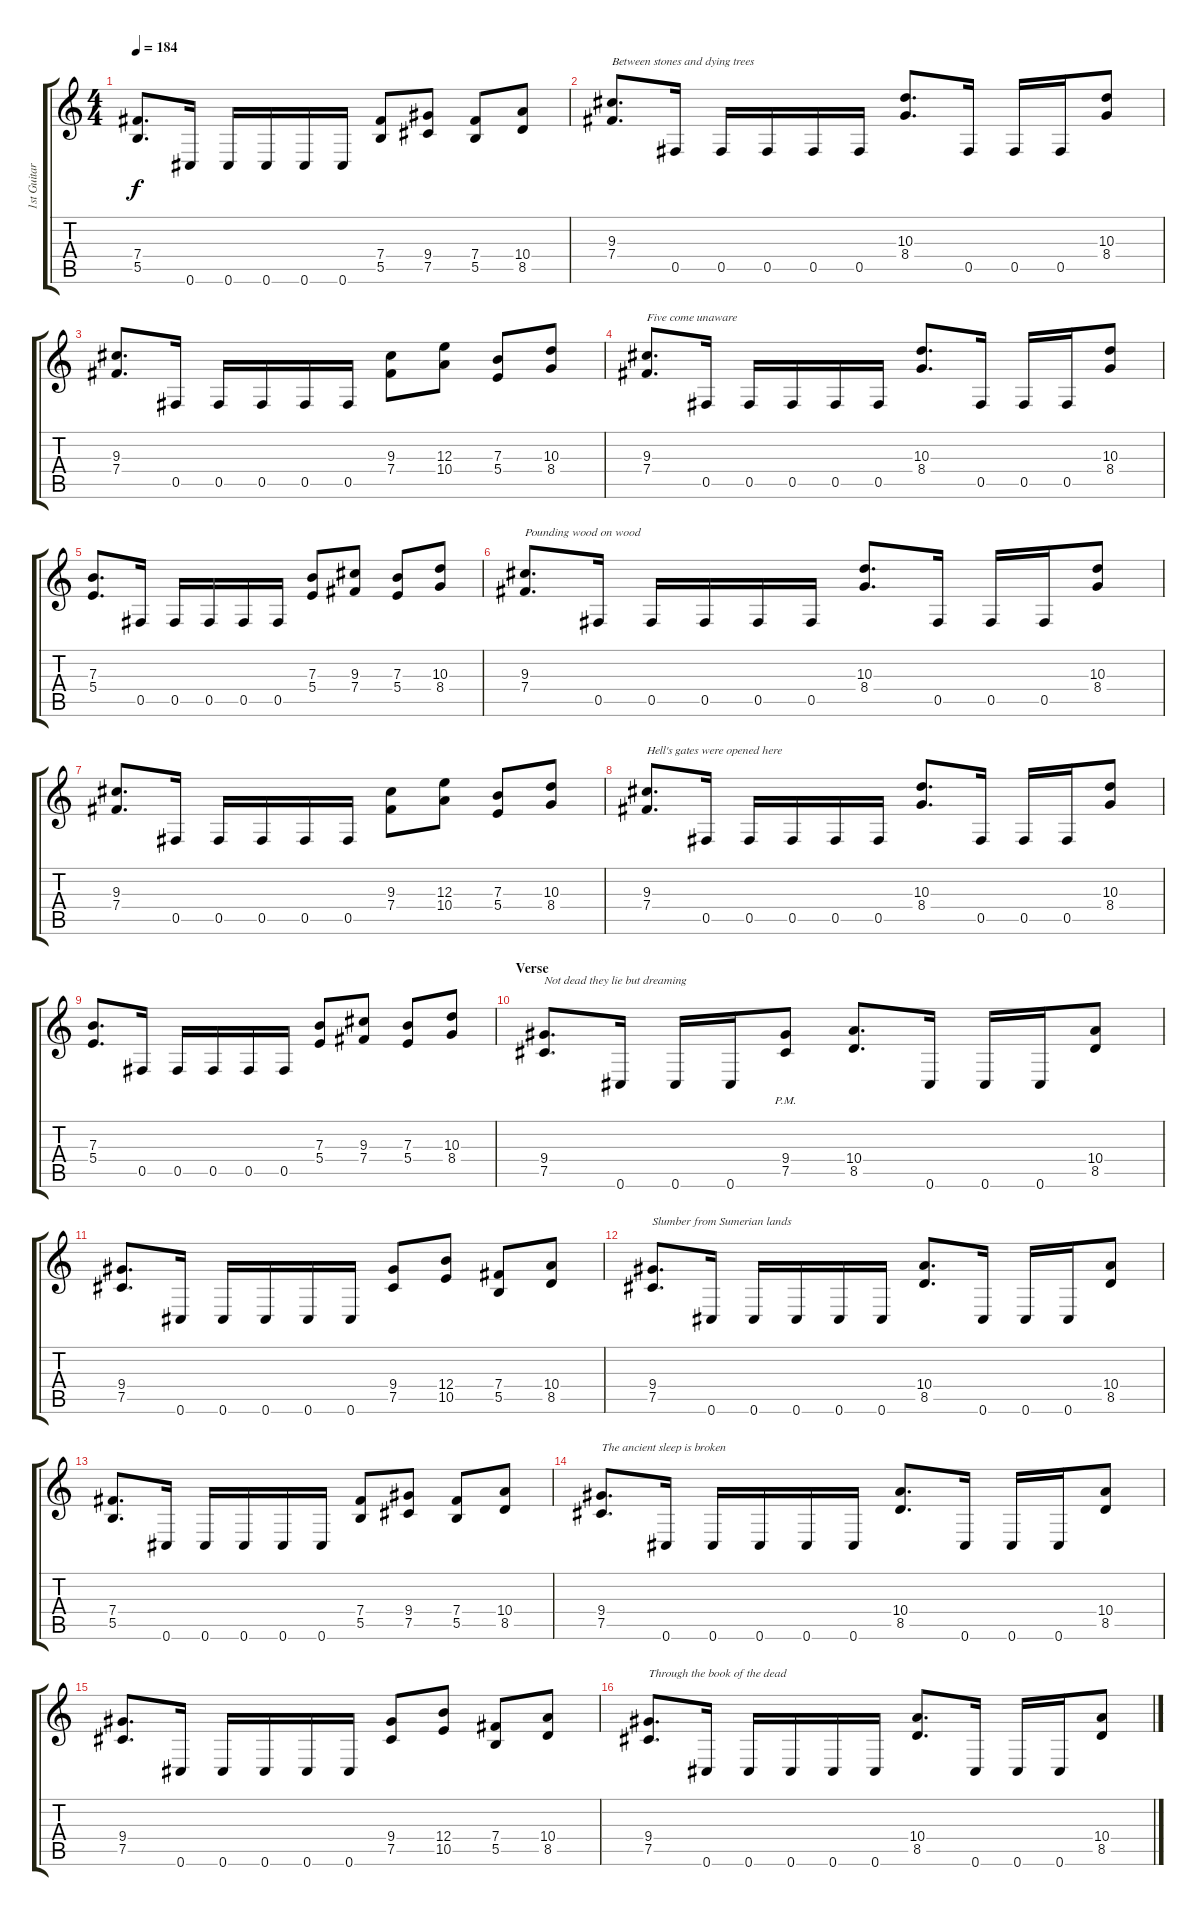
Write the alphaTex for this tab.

\track ("1st Guitar" "1st Guitar") {instrument distortionguitar}
\staff {score tabs}
\tuning (Db4 Ab3 E3 B2 Gb2 Db2) {hide}
\ts (4 4)
\tempo 184
\clef g2
\ks c
(7.4 5.5).8{d dy f} 0.6.16 0.6.16 0.6.16 0.6.16 0.6.16 (7.4 5.5).8 (9.4 7.5).8 (7.4 5.5).8 (10.4 8.5).8 |
(9.3 7.4).8{d txt "Between stones and dying trees"} 0.5.16 0.5.16 0.5.16 0.5.16 0.5.16 (10.3 8.4).8{d} 0.5.16 0.5.16 0.5.16 (10.3 8.4).8 |
(9.3 7.4).8{d} 0.5.16 0.5.16 0.5.16 0.5.16 0.5.16 (9.3 7.4).8 (12.3 10.4).8 (7.3 5.4).8 (10.3 8.4).8 |
(9.3 7.4).8{d txt "Five come unaware"} 0.5.16 0.5.16 0.5.16 0.5.16 0.5.16 (10.3 8.4).8{d} 0.5.16 0.5.16 0.5.16 (10.3 8.4).8 |
(7.3 5.4).8{d} 0.5.16 0.5.16 0.5.16 0.5.16 0.5.16 (7.3 5.4).8 (9.3 7.4).8 (7.3 5.4).8 (10.3 8.4).8 |
(9.3 7.4).8{d txt "Pounding wood on wood"} 0.5.16 0.5.16 0.5.16 0.5.16 0.5.16 (10.3 8.4).8{d} 0.5.16 0.5.16 0.5.16 (10.3 8.4).8 |
(9.3 7.4).8{d} 0.5.16 0.5.16 0.5.16 0.5.16 0.5.16 (9.3 7.4).8 (12.3 10.4).8 (7.3 5.4).8 (10.3 8.4).8 |
(9.3 7.4).8{d txt "Hell's gates were opened here"} 0.5.16 0.5.16 0.5.16 0.5.16 0.5.16 (10.3 8.4).8{d} 0.5.16 0.5.16 0.5.16 (10.3 8.4).8 |
(7.3 5.4).8{d} 0.5.16 0.5.16 0.5.16 0.5.16 0.5.16 (7.3 5.4).8 (9.3 7.4).8 (7.3 5.4).8 (10.3 8.4).8 |
\section ("" "Verse")
(9.4 7.5).8{d txt "Not dead they lie but dreaming"} 0.6.16 0.6.16 0.6.16 (9.4{pm} 7.5{pm}).8 (10.4 8.5).8{d} 0.6.16 0.6.16 0.6.16 (10.4 8.5).8 |
(9.4 7.5).8{d} 0.6.16 0.6.16 0.6.16 0.6.16 0.6.16 (9.4 7.5).8 (12.4 10.5).8 (7.4 5.5).8 (10.4 8.5).8 |
(9.4 7.5).8{d txt "Slumber from Sumerian lands"} 0.6.16 0.6.16 0.6.16 0.6.16 0.6.16 (10.4 8.5).8{d} 0.6.16 0.6.16 0.6.16 (10.4 8.5).8 |
(7.4 5.5).8{d} 0.6.16 0.6.16 0.6.16 0.6.16 0.6.16 (7.4 5.5).8 (9.4 7.5).8 (7.4 5.5).8 (10.4 8.5).8 |
(9.4 7.5).8{d txt "The ancient sleep is broken"} 0.6.16 0.6.16 0.6.16 0.6.16 0.6.16 (10.4 8.5).8{d} 0.6.16 0.6.16 0.6.16 (10.4 8.5).8 |
(9.4 7.5).8{d} 0.6.16 0.6.16 0.6.16 0.6.16 0.6.16 (9.4 7.5).8 (12.4 10.5).8 (7.4 5.5).8 (10.4 8.5).8 |
(9.4 7.5).8{d txt "Through the book of the dead"} 0.6.16 0.6.16 0.6.16 0.6.16 0.6.16 (10.4 8.5).8{d} 0.6.16 0.6.16 0.6.16 (10.4 8.5).8
